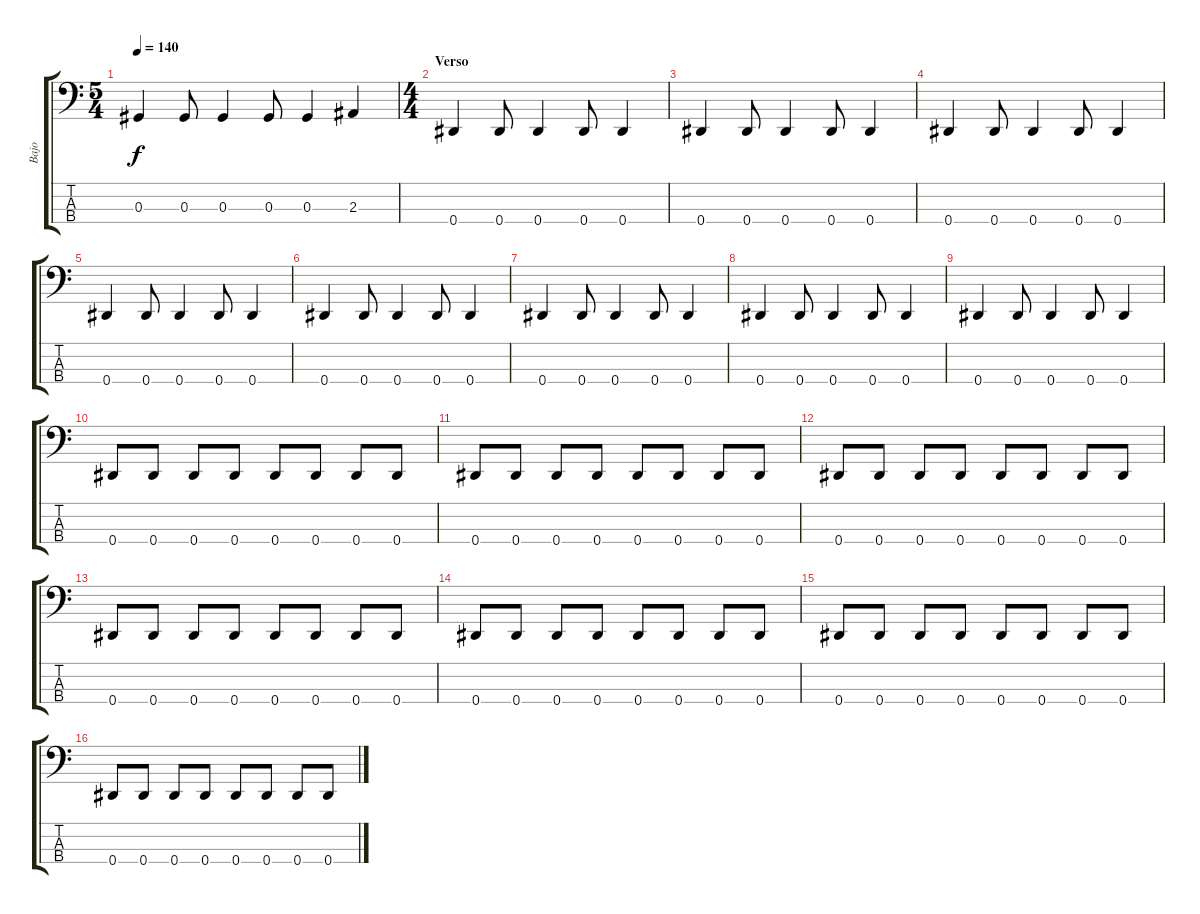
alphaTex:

\track ("Bajo" "Bajo") {instrument electricbassfinger}
\staff {score tabs}
\tuning (Gb2 Db2 Ab1 Eb1) {hide}
\ts (5 4)
\tempo 140
\clef f4
\ks c
0.3.4{dy f} 0.3.8 0.3.4 0.3.8 0.3.4 2.3.4 |
\ts (4 4)
\section ("" "Verso")
0.4.4 0.4.8 0.4.4 0.4.8 0.4.4 |
0.4.4 0.4.8 0.4.4 0.4.8 0.4.4 |
0.4.4 0.4.8 0.4.4 0.4.8 0.4.4 |
0.4.4 0.4.8 0.4.4 0.4.8 0.4.4 |
0.4.4 0.4.8 0.4.4 0.4.8 0.4.4 |
0.4.4 0.4.8 0.4.4 0.4.8 0.4.4 |
0.4.4 0.4.8 0.4.4 0.4.8 0.4.4 |
0.4.4 0.4.8 0.4.4 0.4.8 0.4.4 |
0.4.8 0.4.8 0.4.8 0.4.8 0.4.8 0.4.8 0.4.8 0.4.8 |
0.4.8 0.4.8 0.4.8 0.4.8 0.4.8 0.4.8 0.4.8 0.4.8 |
0.4.8 0.4.8 0.4.8 0.4.8 0.4.8 0.4.8 0.4.8 0.4.8 |
0.4.8 0.4.8 0.4.8 0.4.8 0.4.8 0.4.8 0.4.8 0.4.8 |
0.4.8 0.4.8 0.4.8 0.4.8 0.4.8 0.4.8 0.4.8 0.4.8 |
0.4.8 0.4.8 0.4.8 0.4.8 0.4.8 0.4.8 0.4.8 0.4.8 |
0.4.8 0.4.8 0.4.8 0.4.8 0.4.8 0.4.8 0.4.8 0.4.8
